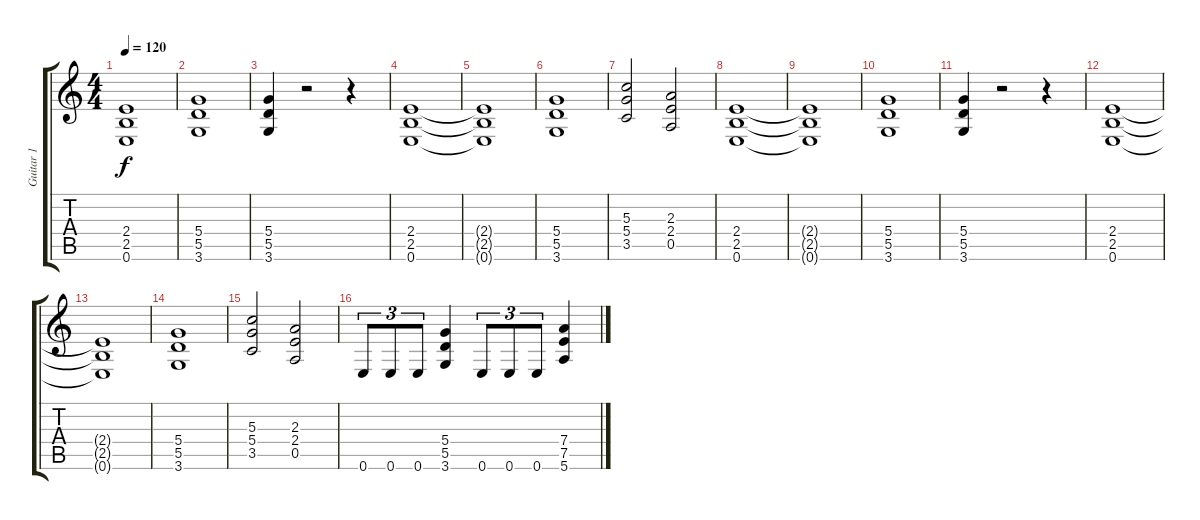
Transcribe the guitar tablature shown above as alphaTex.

\track ("Guitar 1" "Guitar 1") {instrument distortionguitar}
\staff {score tabs}
\tuning (E4 B3 G3 D3 A2 E2) {hide}
\ts (4 4)
\tempo 120
\clef g2
\ks c
(2.4{t} 2.5{t} 0.6{t}).1{dy f} |
(5.4 5.5 3.6).1 |
(5.4 5.5 3.6).4 r.2 r.4 |
(2.4 2.5 0.6).1 |
(2.4{t} 2.5{t} 0.6{t}).1 |
(5.4 5.5 3.6).1 |
(5.3 5.4 3.5).2 (2.3 2.4 0.5).2 |
(2.4 2.5 0.6).1 |
(2.4{t} 2.5{t} 0.6{t}).1 |
(5.4 5.5 3.6).1 |
(5.4 5.5 3.6).4 r.2 r.4 |
(2.4 2.5 0.6).1 |
(2.4{t} 2.5{t} 0.6{t}).1 |
(5.4 5.5 3.6).1 |
(5.3 5.4 3.5).2 (2.3 2.4 0.5).2 |
0.6.8{tu (3 2)} 0.6.8{tu (3 2)} 0.6.8{tu (3 2)} (5.4 5.5 3.6).4 0.6.8{tu (3 2)} 0.6.8{tu (3 2)} 0.6.8{tu (3 2)} (7.4 7.5 5.6).4
